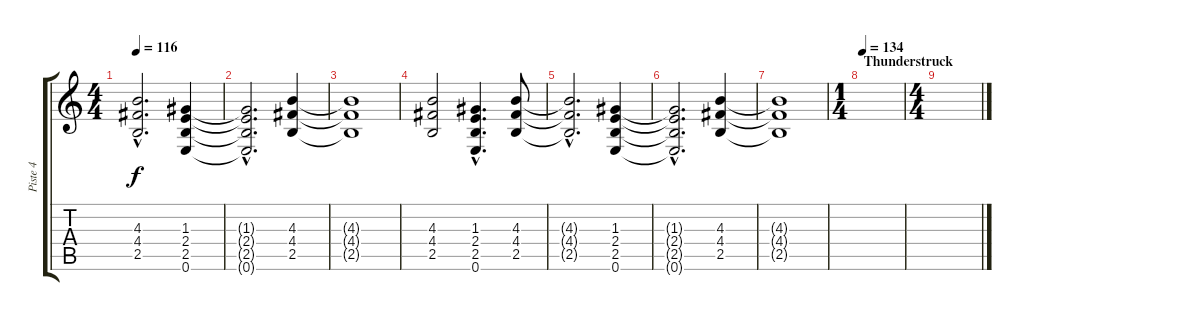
\track ("Piste 4" "Piste 4") {instrument distortionguitar}
\staff {score tabs}
\tuning (E4 B3 G3 D3 A2 E2) {hide}
\ts (4 4)
\tempo 116
\clef g2
\ks c
(4.3{hac t} 4.4{hac t} 2.5{hac t}).2{d dy f} (1.3 2.4 2.5 0.6).4 |
(1.3{hac t} 2.4{hac t} 2.5{hac t} 0.6{hac t}).2{d} (4.3 4.4 2.5).4 |
(4.3{t} 4.4{t} 2.5{t}).1 |
(4.3 4.4 2.5).2 (1.3{hac} 2.4{hac} 2.5{hac} 0.6{hac}).4{d} (4.3 4.4 2.5).8 |
(4.3{hac t} 4.4{hac t} 2.5{hac t}).2{d} (1.3 2.4 2.5 0.6).4 |
(1.3{hac t} 2.4{hac t} 2.5{hac t} 0.6{hac t}).2{d} (4.3 4.4 2.5).4 |
(4.3{t} 4.4{t} 2.5{t}).1 |
\ts (1 4)
\section ("" "Thunderstruck")
\tempo 134
|
\ts (4 4)
